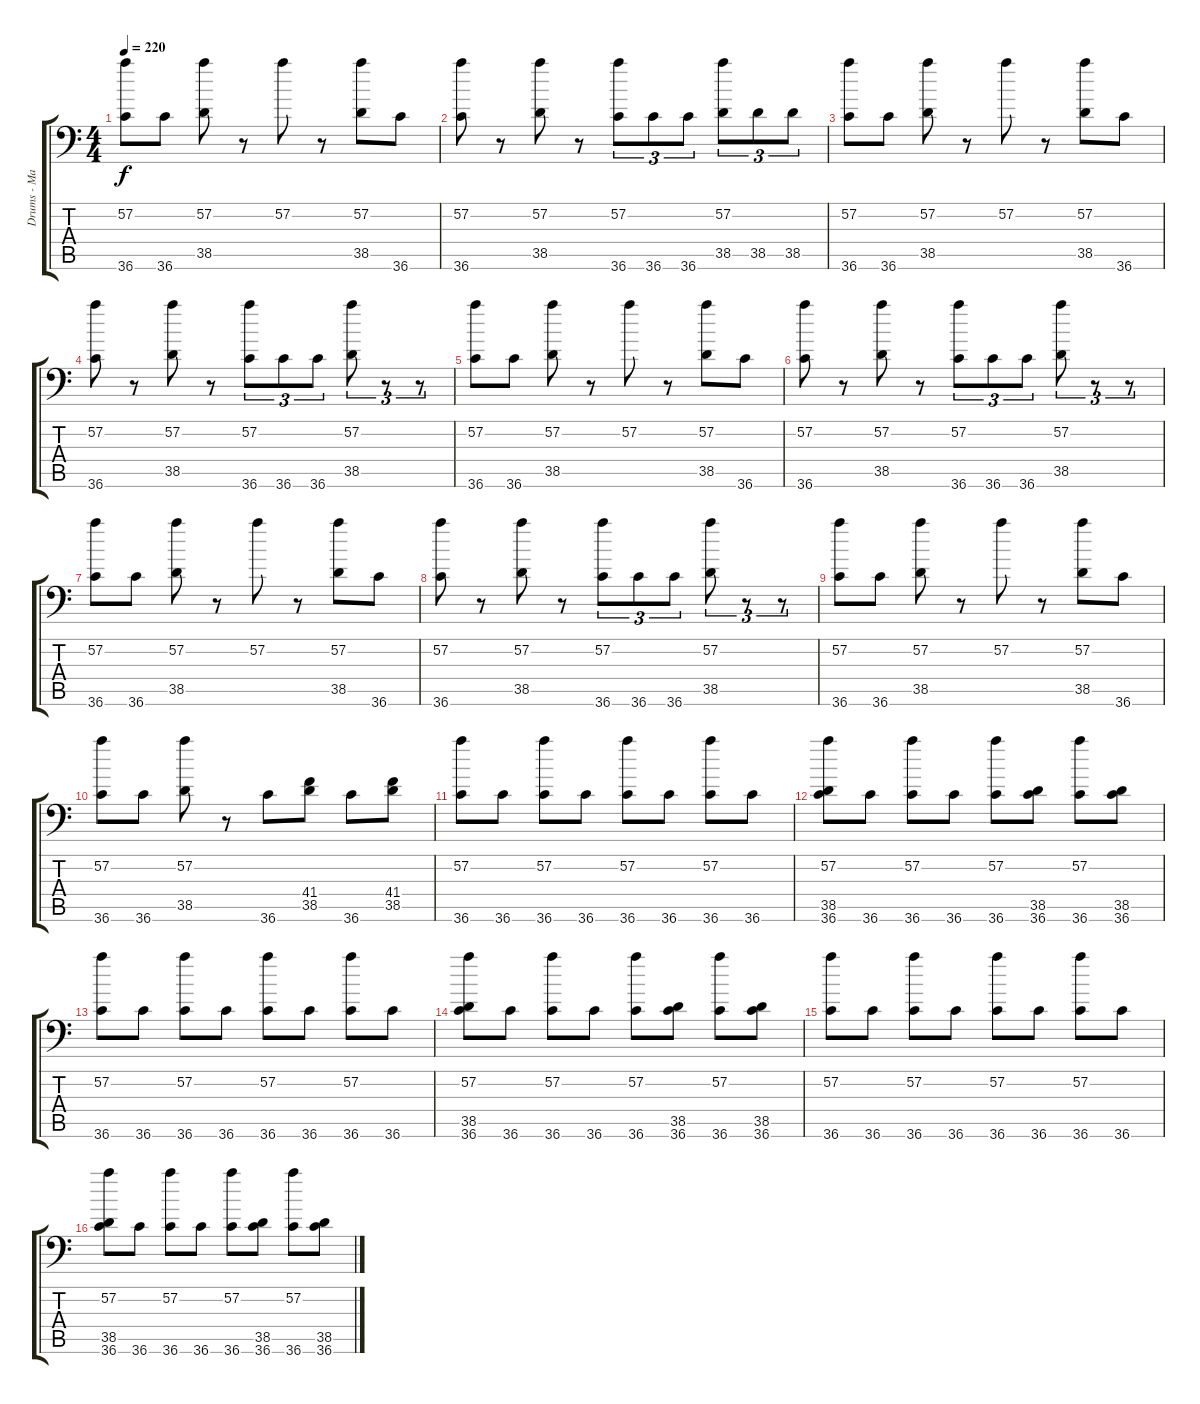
\track ("Drums - Matt Traynor" "Drums - Ma") {instrument acousticgrandpiano}
\staff {score tabs}
\tuning (C-1 C-1 C-1 C-1 C-1 C-1) {hide}
\ts (4 4)
\tempo 220
\clef f4
\ks c
(57.2 36.6).8{dy f} 36.6.8 (57.2 38.5).8 r.8 57.2.8 r.8 (57.2 38.5).8 36.6.8 |
(57.2 36.6).8 r.8 (57.2 38.5).8 r.8 (57.2 36.6).8{tu (3 2)} 36.6.8{tu (3 2)} 36.6.8{tu (3 2)} (57.2 38.5).8{tu (3 2)} 38.5.8{tu (3 2)} 38.5.8{tu (3 2)} |
(57.2 36.6).8 36.6.8 (57.2 38.5).8 r.8 57.2.8 r.8 (57.2 38.5).8 36.6.8 |
(57.2 36.6).8 r.8 (57.2 38.5).8 r.8 (57.2 36.6).8{tu (3 2)} 36.6.8{tu (3 2)} 36.6.8{tu (3 2)} (57.2 38.5).8{tu (3 2)} r.8{tu (3 2)} r.8{tu (3 2)} |
(57.2 36.6).8 36.6.8 (57.2 38.5).8 r.8 57.2.8 r.8 (57.2 38.5).8 36.6.8 |
(57.2 36.6).8 r.8 (57.2 38.5).8 r.8 (57.2 36.6).8{tu (3 2)} 36.6.8{tu (3 2)} 36.6.8{tu (3 2)} (57.2 38.5).8{tu (3 2)} r.8{tu (3 2)} r.8{tu (3 2)} |
(57.2 36.6).8 36.6.8 (57.2 38.5).8 r.8 57.2.8 r.8 (57.2 38.5).8 36.6.8 |
(57.2 36.6).8 r.8 (57.2 38.5).8 r.8 (57.2 36.6).8{tu (3 2)} 36.6.8{tu (3 2)} 36.6.8{tu (3 2)} (57.2 38.5).8{tu (3 2)} r.8{tu (3 2)} r.8{tu (3 2)} |
(57.2 36.6).8 36.6.8 (57.2 38.5).8 r.8 57.2.8 r.8 (57.2 38.5).8 36.6.8 |
(57.2 36.6).8 36.6.8 (57.2 38.5).8 r.8 36.6.8 (41.4 38.5).8 36.6.8 (41.4 38.5).8 |
(57.2 36.6).8 36.6.8 (57.2 36.6).8 36.6.8 (57.2 36.6).8 36.6.8 (57.2 36.6).8 36.6.8 |
(57.2 38.5 36.6).8 36.6.8 (57.2 36.6).8 36.6.8 (57.2 36.6).8 (38.5 36.6).8 (57.2 36.6).8 (38.5 36.6).8 |
(57.2 36.6).8 36.6.8 (57.2 36.6).8 36.6.8 (57.2 36.6).8 36.6.8 (57.2 36.6).8 36.6.8 |
(57.2 38.5 36.6).8 36.6.8 (57.2 36.6).8 36.6.8 (57.2 36.6).8 (38.5 36.6).8 (57.2 36.6).8 (38.5 36.6).8 |
(57.2 36.6).8 36.6.8 (57.2 36.6).8 36.6.8 (57.2 36.6).8 36.6.8 (57.2 36.6).8 36.6.8 |
(57.2 38.5 36.6).8 36.6.8 (57.2 36.6).8 36.6.8 (57.2 36.6).8 (38.5 36.6).8 (57.2 36.6).8 (38.5 36.6).8
